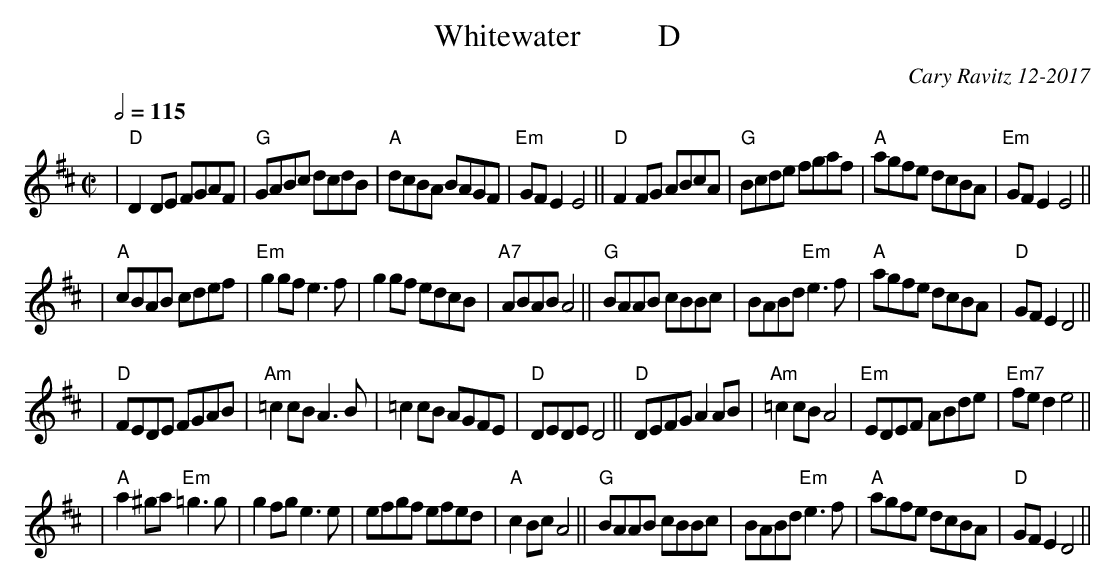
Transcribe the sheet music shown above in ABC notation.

X:1
T: Whitewater          D
C: Cary Ravitz 12-2017
M: C|
L: 1/8
Q: 1/2=115
K: D
| "D"D2 DE FGAF | "G"GABc dcdB | "A"dcBA BAGF | "Em"GF E2 E4 || "D"F2 FG ABcA | "G"Bcde fgaf | "A"agfe dcBA | "Em"GF E2 E4 ||
| "A"cBAB cdef | "Em"g2 gf e3 f | g2 gf edcB | "A7"ABAB A4 || "G"BAAB cBBc | BABd "Em"e3 f | "A"agfe dcBA | "D"GF E2 D4 ||
| "D"FEDE FGAB | "Am"=c2 cB A3 B | =c2cB AGFE | "D"DEDE D4 || "D"DEFG A2 AB | "Am"=c2cB A4 | "Em"EDEF ABde | "Em7"fe d2 e4 ||
| "A"a2 ^ga "Em"=g3 g | g2 fg e3 e | efgf efed | "A"c2 Bc A4 || "G"BAAB cBBc | BABd "Em"e3 f | "A"agfe dcBA | "D"GF E2 D4 ||
